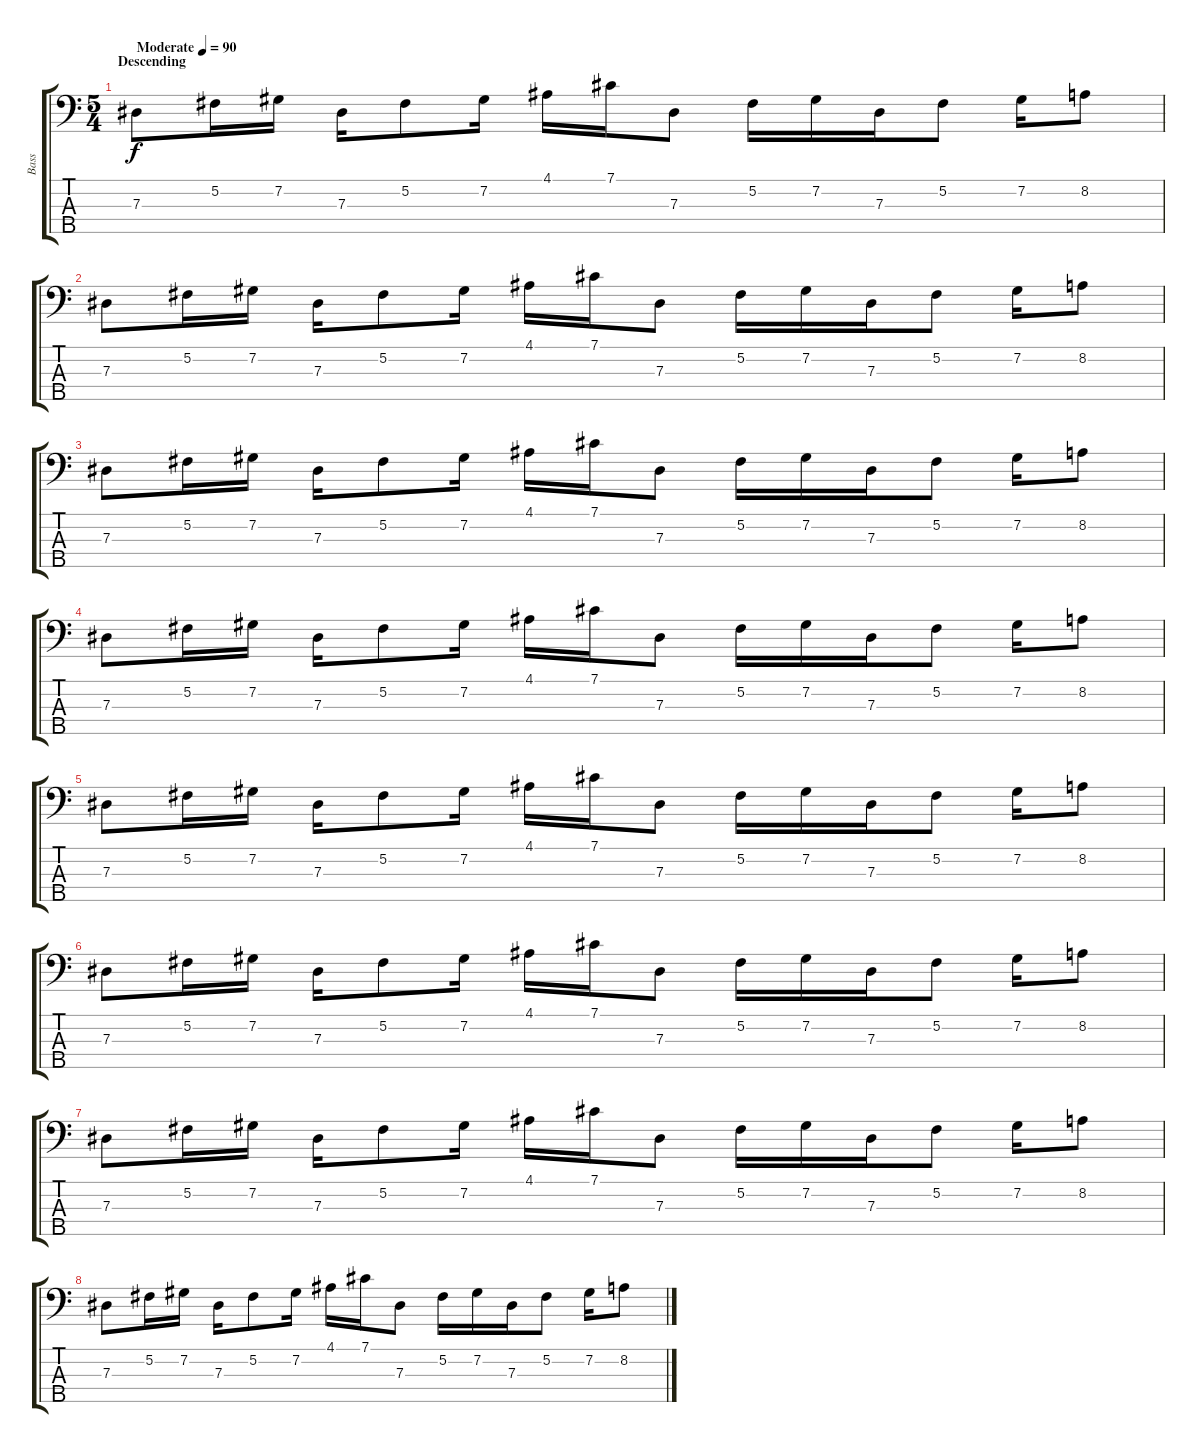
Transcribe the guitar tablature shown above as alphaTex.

\track ("Bass" "Bass") {instrument electricbassfinger}
\staff {score tabs}
\tuning (Gb2 Db2 Ab1 Eb1 Bb0) {hide}
\ts (5 4)
\section ("" "Descending")
\tempo (90 "Moderate")
\clef f4
\ks c
7.3.8{dy f instrument electricbassfinger} 5.2.16 7.2.16 7.3.16 5.2.8 7.2.16 4.1.16 7.1.16 7.3.8 5.2.16 7.2.16 7.3.16 5.2.8 7.2.16 8.2.8 |
7.3.8 5.2.16 7.2.16 7.3.16 5.2.8 7.2.16 4.1.16 7.1.16 7.3.8 5.2.16 7.2.16 7.3.16 5.2.8 7.2.16 8.2.8 |
7.3.8 5.2.16 7.2.16 7.3.16 5.2.8 7.2.16 4.1.16 7.1.16 7.3.8 5.2.16 7.2.16 7.3.16 5.2.8 7.2.16 8.2.8 |
7.3.8 5.2.16 7.2.16 7.3.16 5.2.8 7.2.16 4.1.16 7.1.16 7.3.8 5.2.16 7.2.16 7.3.16 5.2.8 7.2.16 8.2.8 |
7.3.8 5.2.16 7.2.16 7.3.16 5.2.8 7.2.16 4.1.16 7.1.16 7.3.8 5.2.16 7.2.16 7.3.16 5.2.8 7.2.16 8.2.8 |
7.3.8 5.2.16 7.2.16 7.3.16 5.2.8 7.2.16 4.1.16 7.1.16 7.3.8 5.2.16 7.2.16 7.3.16 5.2.8 7.2.16 8.2.8 |
7.3.8 5.2.16 7.2.16 7.3.16 5.2.8 7.2.16 4.1.16 7.1.16 7.3.8 5.2.16 7.2.16 7.3.16 5.2.8 7.2.16 8.2.8 |
7.3.8 5.2.16 7.2.16 7.3.16 5.2.8 7.2.16 4.1.16 7.1.16 7.3.8 5.2.16 7.2.16 7.3.16 5.2.8 7.2.16 8.2.8
